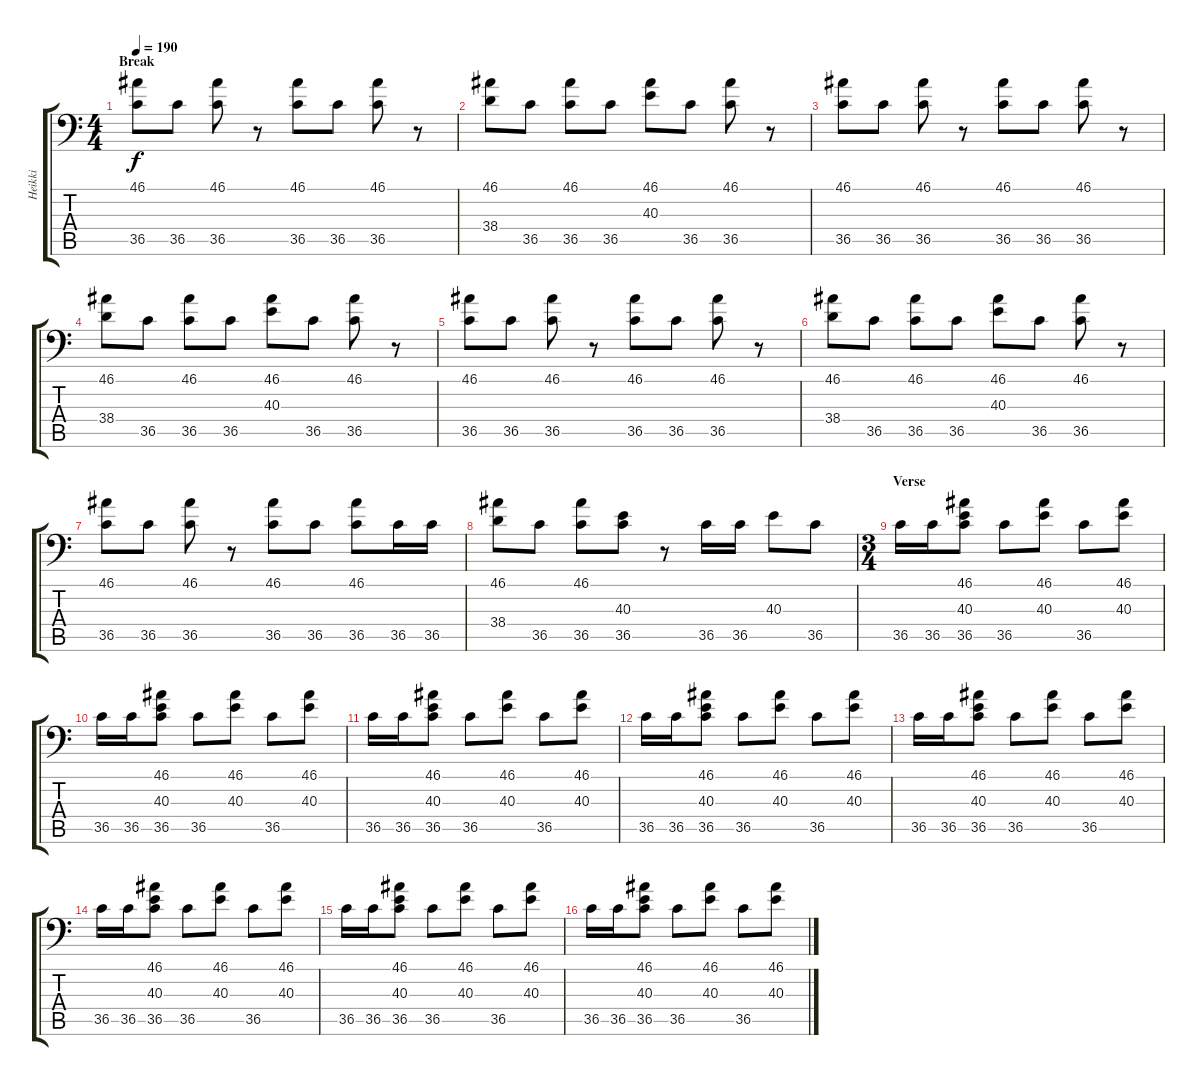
\track ("Heikki" "Heikki") {instrument acousticgrandpiano}
\staff {score tabs}
\tuning (C-1 C-1 C-1 C-1 C-1 C-1) {hide}
\ts (4 4)
\section ("" "Break")
\tempo 190
\clef f4
\ks c
(46.1 36.5).8{dy f} 36.5.8 (46.1 36.5).8 r.8 (46.1 36.5).8 36.5.8 (46.1 36.5).8 r.8 |
(46.1 38.4).8 36.5.8 (46.1 36.5).8 36.5.8 (46.1 40.3).8 36.5.8 (46.1 36.5).8 r.8 |
(46.1 36.5).8 36.5.8 (46.1 36.5).8 r.8 (46.1 36.5).8 36.5.8 (46.1 36.5).8 r.8 |
(46.1 38.4).8 36.5.8 (46.1 36.5).8 36.5.8 (46.1 40.3).8 36.5.8 (46.1 36.5).8 r.8 |
(46.1 36.5).8 36.5.8 (46.1 36.5).8 r.8 (46.1 36.5).8 36.5.8 (46.1 36.5).8 r.8 |
(46.1 38.4).8 36.5.8 (46.1 36.5).8 36.5.8 (46.1 40.3).8 36.5.8 (46.1 36.5).8 r.8 |
(46.1 36.5).8 36.5.8 (46.1 36.5).8 r.8 (46.1 36.5).8 36.5.8 (46.1 36.5).8 36.5.16 36.5.16 |
(46.1 38.4).8 36.5.8 (46.1 36.5).8 (40.3 36.5).8 r.8 36.5.16 36.5.16 40.3.8 36.5.8 |
\ts (3 4)
\section ("" "Verse")
36.5.16 36.5.16 (46.1 40.3 36.5).8 36.5.8 (46.1 40.3).8 36.5.8 (46.1 40.3).8 |
36.5.16 36.5.16 (46.1 40.3 36.5).8 36.5.8 (46.1 40.3).8 36.5.8 (46.1 40.3).8 |
36.5.16 36.5.16 (46.1 40.3 36.5).8 36.5.8 (46.1 40.3).8 36.5.8 (46.1 40.3).8 |
36.5.16 36.5.16 (46.1 40.3 36.5).8 36.5.8 (46.1 40.3).8 36.5.8 (46.1 40.3).8 |
36.5.16 36.5.16 (46.1 40.3 36.5).8 36.5.8 (46.1 40.3).8 36.5.8 (46.1 40.3).8 |
36.5.16 36.5.16 (46.1 40.3 36.5).8 36.5.8 (46.1 40.3).8 36.5.8 (46.1 40.3).8 |
36.5.16 36.5.16 (46.1 40.3 36.5).8 36.5.8 (46.1 40.3).8 36.5.8 (46.1 40.3).8 |
36.5.16 36.5.16 (46.1 40.3 36.5).8 36.5.8 (46.1 40.3).8 36.5.8 (46.1 40.3).8
